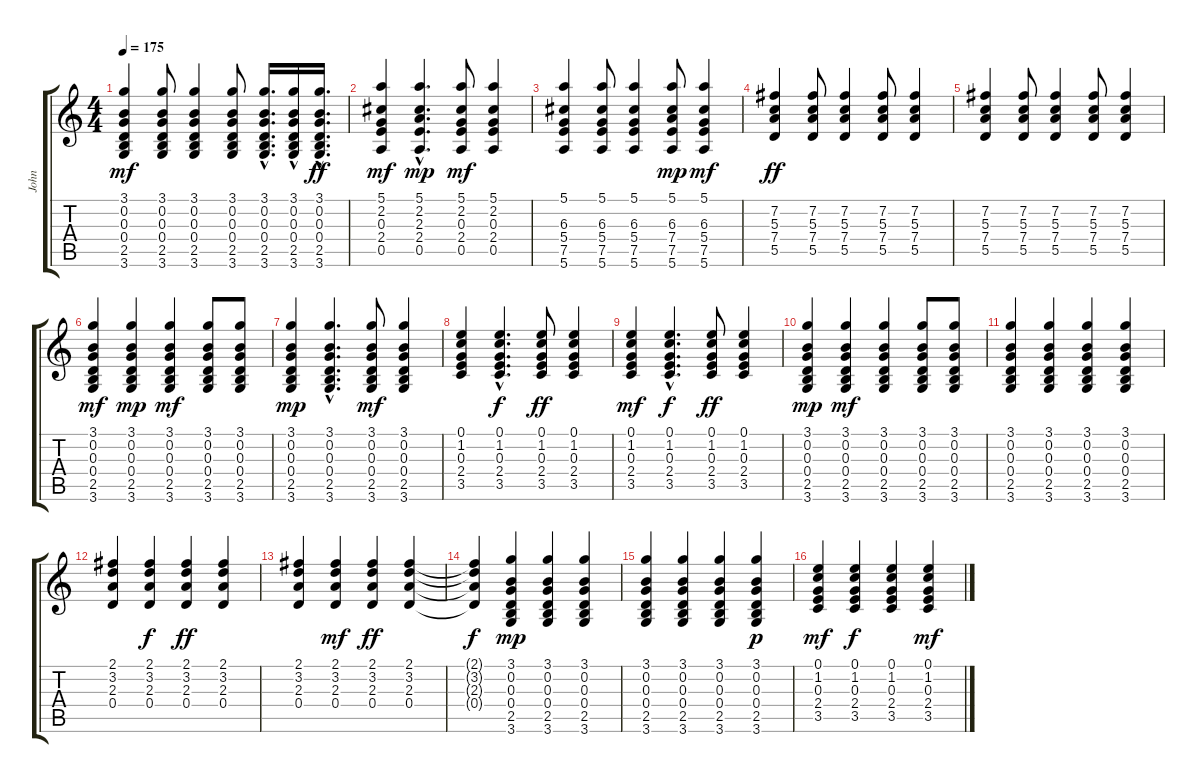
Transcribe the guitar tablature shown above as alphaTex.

\track ("John " "John ") {instrument acousticguitarsteel}
\staff {score tabs}
\tuning (E4 B3 G3 D3 A2 E2) {hide}
\ts (4 4)
\tempo 175
\clef g2
\ks c
(3.1 0.2 0.3 0.4 2.5 3.6).4{dy mf} (3.1 0.2 0.3 0.4 2.5 3.6).8 (3.1 0.2 0.3 0.4 2.5 3.6).4 (3.1 0.2 0.3 0.4 2.5 3.6).8 (3.1{hac} 0.2{hac} 0.3{hac} 0.4{hac} 2.5{hac} 3.6{hac}).16{d} (3.1{hac} 0.2{hac} 0.3{hac} 0.4{hac} 2.5{hac} 3.6{hac}).16 (3.1{hac} 0.2{hac} 0.3{hac} 0.4{hac} 2.5{hac} 3.6{hac}).16{d dy ff} |
(5.1 2.2 0.3 2.4 0.5).4{dy mf} (5.1{hac} 2.2{hac} 2.3{hac} 2.4{hac} 0.5{hac}).4{d dy mp} (5.1 2.2 0.3 2.4 0.5).8{dy mf} (5.1 2.2 0.3 2.4 0.5).4 |
(5.1 6.3 5.4 7.5 5.6).4 (5.1 6.3 5.4 7.5 5.6).8 (5.1 6.3 5.4 7.5 5.6).4 (5.1 6.3 7.4 7.5 5.6).8{dy mp} (5.1 6.3 5.4 7.5 5.6).4{dy mf} |
(7.2 5.3 7.4 5.5).4{dy ff} (7.2 5.3 7.4 5.5).8 (7.2 5.3 7.4 5.5).4 (7.2 5.3 7.4 5.5).8 (7.2 5.3 7.4 5.5).4 |
(7.2 5.3 7.4 5.5).4 (7.2 5.3 7.4 5.5).8 (7.2 5.3 7.4 5.5).4 (7.2 5.3 7.4 5.5).8 (7.2 5.3 7.4 5.5).4 |
(3.1 0.2 0.3 0.4 2.5 3.6).4{dy mf} (3.1 0.2 0.3 0.4 2.5 3.6).4{dy mp} (3.1 0.2 0.3 0.4 2.5 3.6).4{dy mf} (3.1 0.2 0.3 0.4 2.5 3.6).8 (3.1 0.2 0.3 0.4 2.5 3.6).8 |
(3.1 0.2 0.3 0.4 2.5 3.6).4{dy mp} (3.1{hac} 0.2{hac} 0.3{hac} 0.4{hac} 2.5{hac} 3.6{hac}).4{d} (3.1 0.2 0.3 0.4 2.5 3.6).8{dy mf} (3.1 0.2 0.3 0.4 2.5 3.6).4 |
(0.1 1.2 0.3 2.4 3.5).4 (0.1{hac} 1.2{hac} 0.3{hac} 2.4{hac} 3.5{hac}).4{d dy f} (0.1 1.2 0.3 2.4 3.5).8{dy ff} (0.1 1.2 0.3 2.4 3.5).4 |
(0.1 1.2 0.3 2.4 3.5).4{dy mf} (0.1{hac} 1.2{hac} 0.3{hac} 2.4{hac} 3.5{hac}).4{d dy f} (0.1 1.2 0.3 2.4 3.5).8{dy ff} (0.1 1.2 0.3 2.4 3.5).4 |
(3.1 0.2 0.3 0.4 2.5 3.6).4{dy mp} (3.1 0.2 0.3 0.4 2.5 3.6).4{dy mf} (3.1 0.2 0.3 0.4 2.5 3.6).4 (3.1 0.2 0.3 0.4 2.5 3.6).8 (3.1 0.2 0.3 0.4 2.5 3.6).8 |
(3.1 0.2 0.3 0.4 2.5 3.6).4 (3.1 0.2 0.3 0.4 2.5 3.6).4 (3.1 0.2 0.3 0.4 2.5 3.6).4 (3.1 0.2 0.3 0.4 2.5 3.6).4 |
(2.1 3.2 2.3 0.4).4 (2.1 3.2 2.3 0.4).4{dy f} (2.1 3.2 2.3 0.4).4{dy ff} (2.1 3.2 2.3 0.4).4 |
(2.1 3.2 2.3 0.4).4 (2.1 3.2 2.3 0.4).4{dy mf} (2.1 3.2 2.3 0.4).4{dy ff} (2.1 3.2 2.3 0.4).4 |
(2.1{t} 3.2{t} 2.3{t} 0.4{t}).4{dy f} (3.1 0.2 0.3 0.4 2.5 3.6).4{dy mp} (3.1 0.2 0.3 0.4 2.5 3.6).4 (3.1 0.2 0.3 0.4 2.5 3.6).4 |
(3.1 0.2 0.3 0.4 2.5 3.6).4 (3.1 0.2 0.3 0.4 2.5 3.6).4 (3.1 0.2 0.3 0.4 2.5 3.6).4 (3.1 0.2 0.3 0.4 2.5 3.6).4{dy p} |
(0.1 1.2 0.3 2.4 3.5).4{dy mf} (0.1 1.2 0.3 2.4 3.5).4{dy f} (0.1 1.2 0.3 2.4 3.5).4 (0.1 1.2 0.3 2.4 3.5).4{dy mf}
